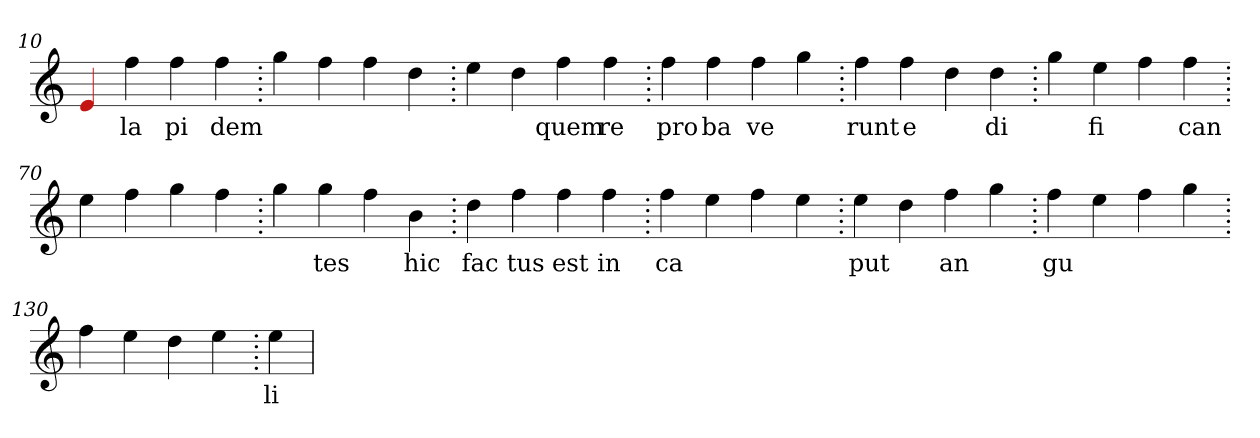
**kern	**text
*part1	*part1
*staff1	*staff1
*clefG2	*
=10.	=10.
4Re	.
4ff	la
4ff	pi
4ff	dem
=20.	=20.
4gg	.
4ff	.
4ff	.
4dd	.
=30.	=30.
4ee	.
4dd	.
4ff	quem
4ff	re
=40.	=40.
4ff	pro
4ff	ba
4ff	ve
4gg	.
=50.	=50.
4ff	runt
4ff	e
4dd	.
4dd	di
=60.	=60.
4gg	.
4ee	fi
4ff	.
4ff	can
=70.	=70.
4ee	.
4ff	.
4gg	.
4ff	.
=80.	=80.
4gg	.
4gg	tes
4ff	.
4b	hic
=90.	=90.
4dd	fac
4ff	tus
4ff	est
4ff	in
=100.	=100.
4ff	ca
4ee	.
4ff	.
4ee	.
=110.	=110.
4ee	put
4dd	.
4ff	an
4gg	.
=120.	=120.
4ff	gu
4ee	.
4ff	.
4gg	.
=130.	=130.
4ff	.
4ee	.
4dd	.
4ee	.
=140.	=140.
4ee	li
=	=
*-	*-
